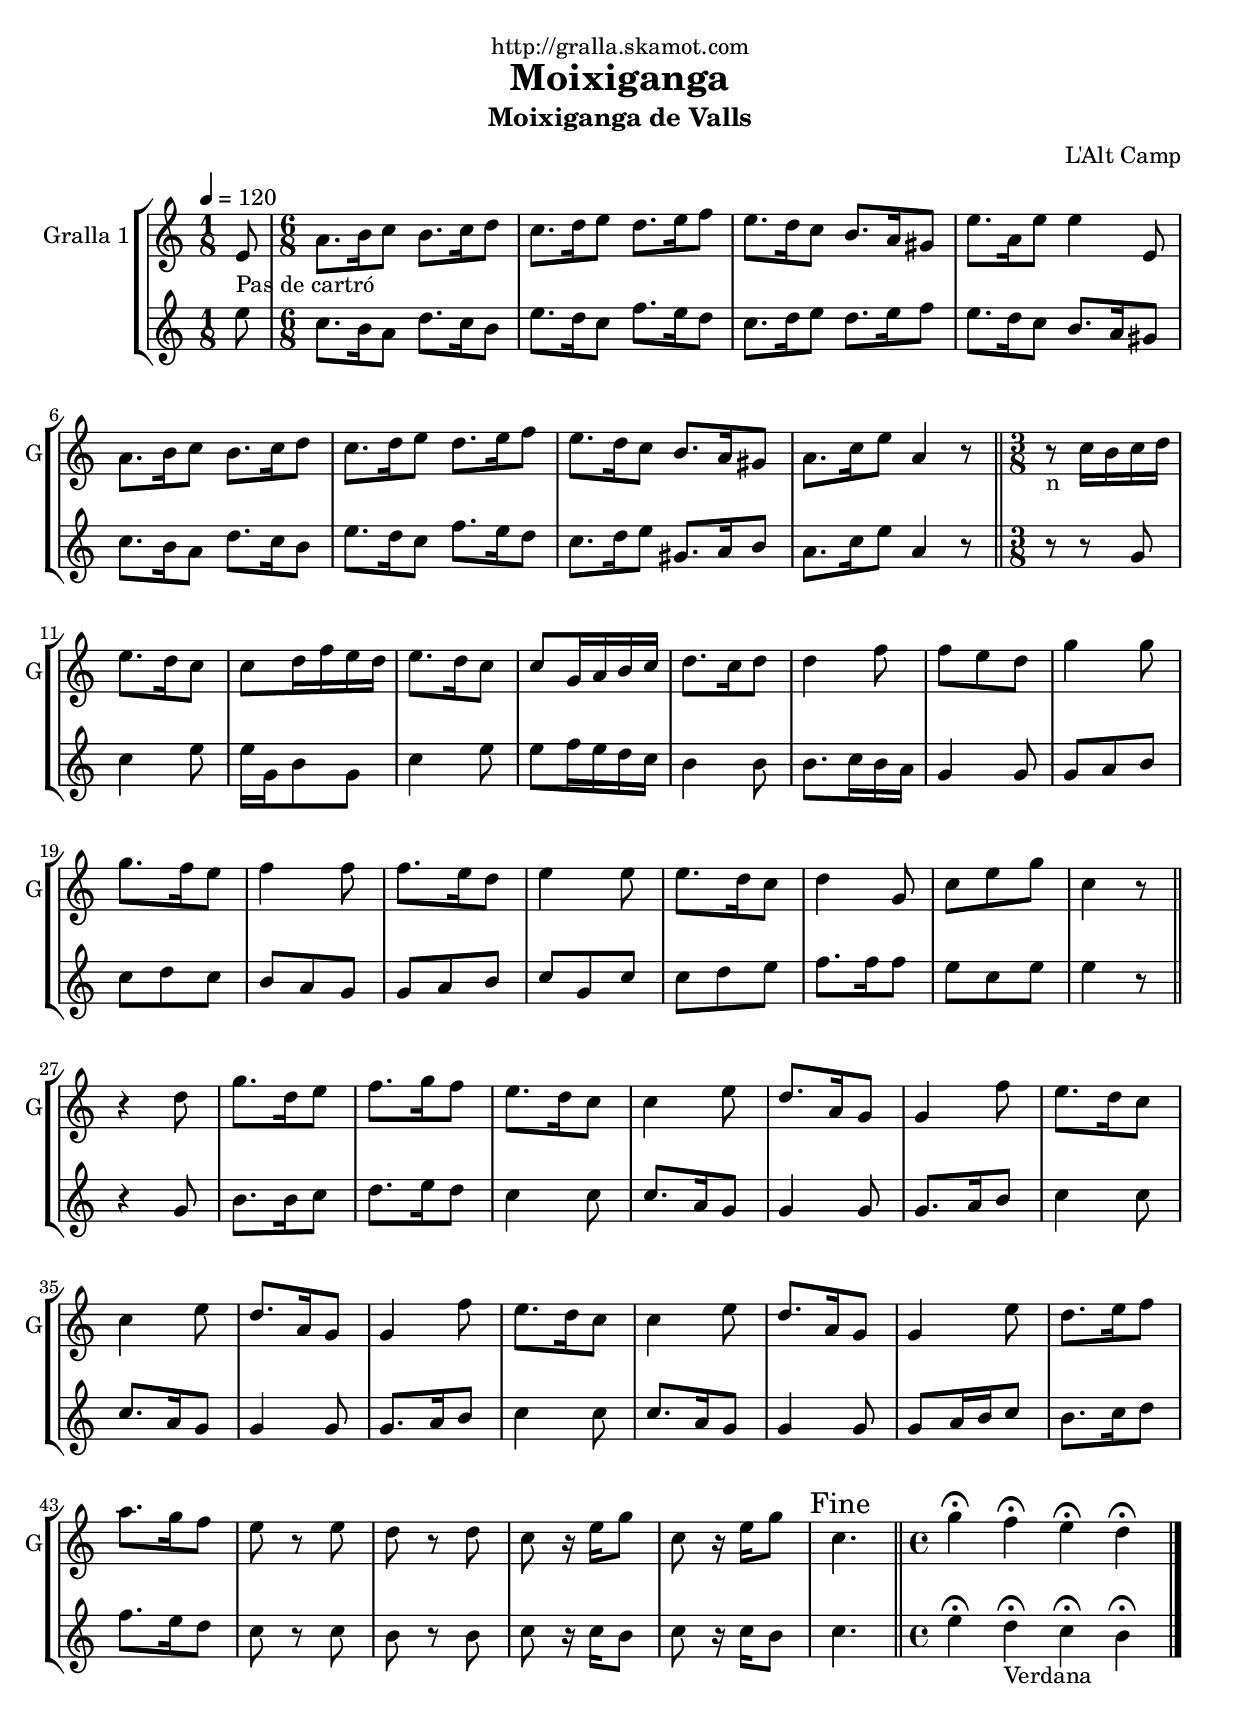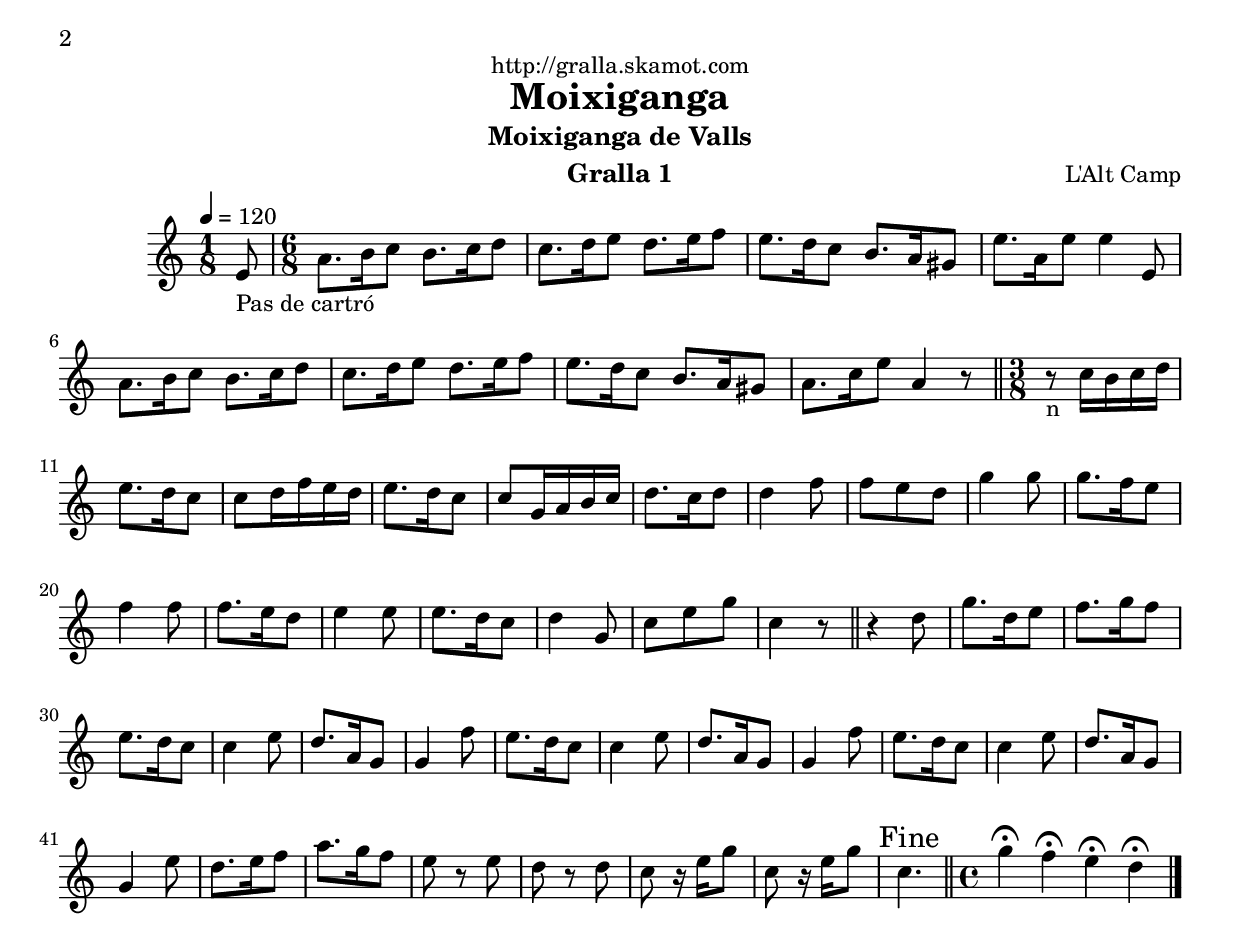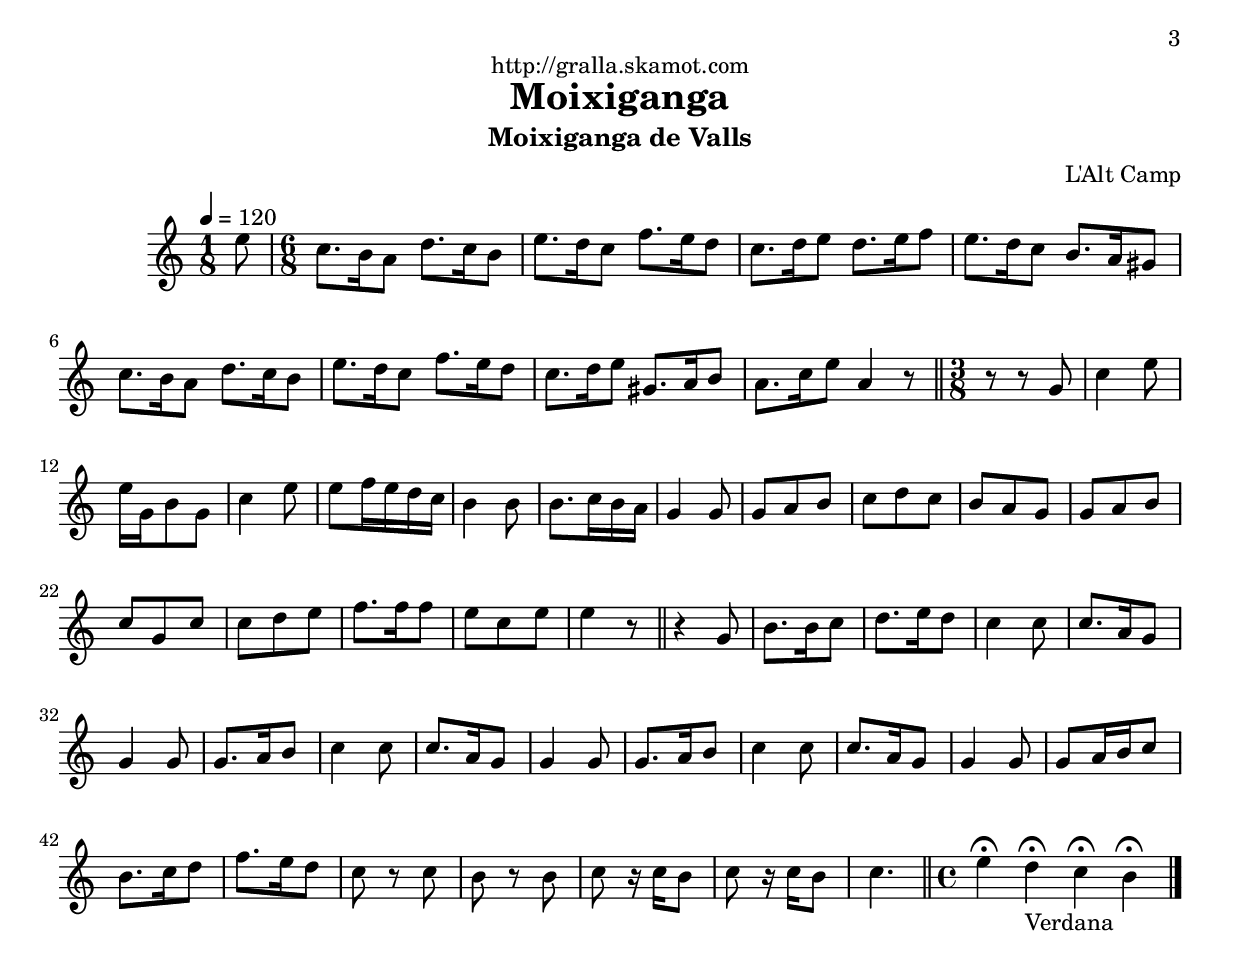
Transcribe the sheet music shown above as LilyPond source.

\version "2.16.2"

\header {
  dedication="http://gralla.skamot.com"
  title="Moixiganga"
  subtitle="Moixiganga de Valls"
  subsubtitle=""
  poet=""
  meter=""
  piece=""
  composer="L'Alt Camp"
  arranger=""
  opus=""
  instrument=""
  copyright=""
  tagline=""
}

liniaroAa =
\relative e'
{
  \tempo 4=120
  \clef treble
  \key c \major
  \time 1/8
  e8 _"Pas de cartró"  |
  \time 6/8   a8. b16 c8 b8. c16 d8  |
  c8. d16 e8 d8. e16 f8  |
  e8. d16 c8 b8. a16 gis8  |
  %05
  e'8. a,16 e'8 e4 e,8  |
  a8. b16 c8 b8. c16 d8  |
  c8. d16 e8 d8. e16 f8  |
  e8. d16 c8 b8. a16 gis8  |
  a8. c16 e8 a,4 r8  \bar "||"
  %10
  \time 3/8   r8 _"n" c16 b c d  |
  e8. d16 c8  |
  c8 d16 f e d  |
  e8. d16 c8  |
  c8 g16 a b c  |
  %15
  d8. c16 d8  |
  d4 f8  |
  f8 e d  |
  g4 g8  |
  g8. f16 e8  |
  %20
  f4 f8  |
  f8. e16 d8  |
  e4 e8  |
  e8. d16 c8  |
  d4 g,8  |
  %25
  c8 e g  |
  c,4 r8  \bar "||"
  r4  d8  |
  g8. d16 e8  |
  f8. g16 f8  |
  %30
  e8. d16 c8  |
  c4 e8  |
  d8. a16 g8  |
  g4 f'8  |
  e8. d16 c8  |
  %35
  c4 e8  |
  d8. a16 g8  |
  g4 f'8  |
  e8. d16 c8  |
  c4 e8  |
  %40
  d8. a16 g8  |
  g4 e'8  |
  d8. e16 f8  |
  a8. g16 f8  |
  e8 r e  |
  %45
  d8 r d  |
  c8 r16 e g8  |
  c,8 r16 e g8  |
  \mark "Fine" c,4.  \bar "||"
  \time 4/4   g'4\fermata f\fermata e\fermata d\fermata  \bar "|."
}

liniaroAb =
\relative e''
{
  \tempo 4=120
  \clef treble
  \key c \major
  \time 1/8
  e8  |
  \time 6/8   c8. b16 a8 d8. c16 b8  |
  e8. d16 c8 f8. e16 d8  |
  c8. d16 e8 d8. e16 f8  |
  %05
  e8. d16 c8 b8. a16 gis8  |
  c8. b16 a8 d8. c16 b8  |
  e8. d16 c8 f8. e16 d8  |
  c8. d16 e8 gis,8. a16 b8  |
  a8. c16 e8 a,4 r8  \bar "||"
  %10
  \time 3/8   r8 r g  |
  c4 e8  |
  e16 g, b8 g  |
  c4 e8  |
  e8 f16 e d c  |
  %15
  b4 b8  |
  b8. c16 b a  |
  g4 g8  |
  g8 a b  |
  c8 d c  |
  %20
  b8 a g  |
  g8 a b  |
  c8 g c  |
  c8 d e  |
  f8. f16 f8  |
  %25
  e8 c e  |
  e4 r8  \bar "||"
  r4 g,8  |
  b8. b16 c8  |
  d8. e16 d8  |
  %30
  c4 c8  |
  c8. a16 g8  |
  g4 g8  |
  g8. a16 b8  |
  c4 c8  |
  %35
  c8. a16 g8  |
  g4 g8  |
  g8. a16 b8  |
  c4 c8  |
  c8. a16 g8  |
  %40
  g4 g8  |
  g8 a16 b c8  |
  b8. c16 d8  |
  f8. e16 d8  |
  c8 r c  |
  %45
  b8 r b  |
  c8 r16 c b8  |
  c8 r16 c b8  |
  c4.  \bar "||"
  \time 4/4   e4\fermata d\fermata _"Verdana" c\fermata b\fermata  \bar "|."
}

\bookpart {
  \score {
    \new StaffGroup {
      \override Score.RehearsalMark #'self-alignment-X = #LEFT
      <<
        \new Staff \with {instrumentName = #"Gralla 1" shortInstrumentName = #"G"} \liniaroAa
        \new Staff \with {instrumentName = #"" shortInstrumentName = #" "} \liniaroAb
      >>
    }
    \layout {}
  }
  \score { \unfoldRepeats
    \new StaffGroup {
      \override Score.RehearsalMark #'self-alignment-X = #LEFT
      <<
        \new Staff \with {instrumentName = #"Gralla 1" shortInstrumentName = #"G"} \liniaroAa
        \new Staff \with {instrumentName = #"" shortInstrumentName = #" "} \liniaroAb
      >>
    }
    \midi {
      \set Staff.midiInstrument = "oboe"
      \set DrumStaff.midiInstrument = "drums"
    }
  }
}

\bookpart {
  \header {instrument="Gralla 1"}
  \score {
    \new StaffGroup {
      \override Score.RehearsalMark #'self-alignment-X = #LEFT
      <<
        \new Staff \liniaroAa
      >>
    }
    \layout {}
  }
  \score { \unfoldRepeats
    \new StaffGroup {
      \override Score.RehearsalMark #'self-alignment-X = #LEFT
      <<
        \new Staff \liniaroAa
      >>
    }
    \midi {
      \set Staff.midiInstrument = "oboe"
      \set DrumStaff.midiInstrument = "drums"
    }
  }
}

\bookpart {
  \header {instrument=""}
  \score {
    \new StaffGroup {
      \override Score.RehearsalMark #'self-alignment-X = #LEFT
      <<
        \new Staff \liniaroAb
      >>
    }
    \layout {}
  }
  \score { \unfoldRepeats
    \new StaffGroup {
      \override Score.RehearsalMark #'self-alignment-X = #LEFT
      <<
        \new Staff \liniaroAb
      >>
    }
    \midi {
      \set Staff.midiInstrument = "oboe"
      \set DrumStaff.midiInstrument = "drums"
    }
  }
}

